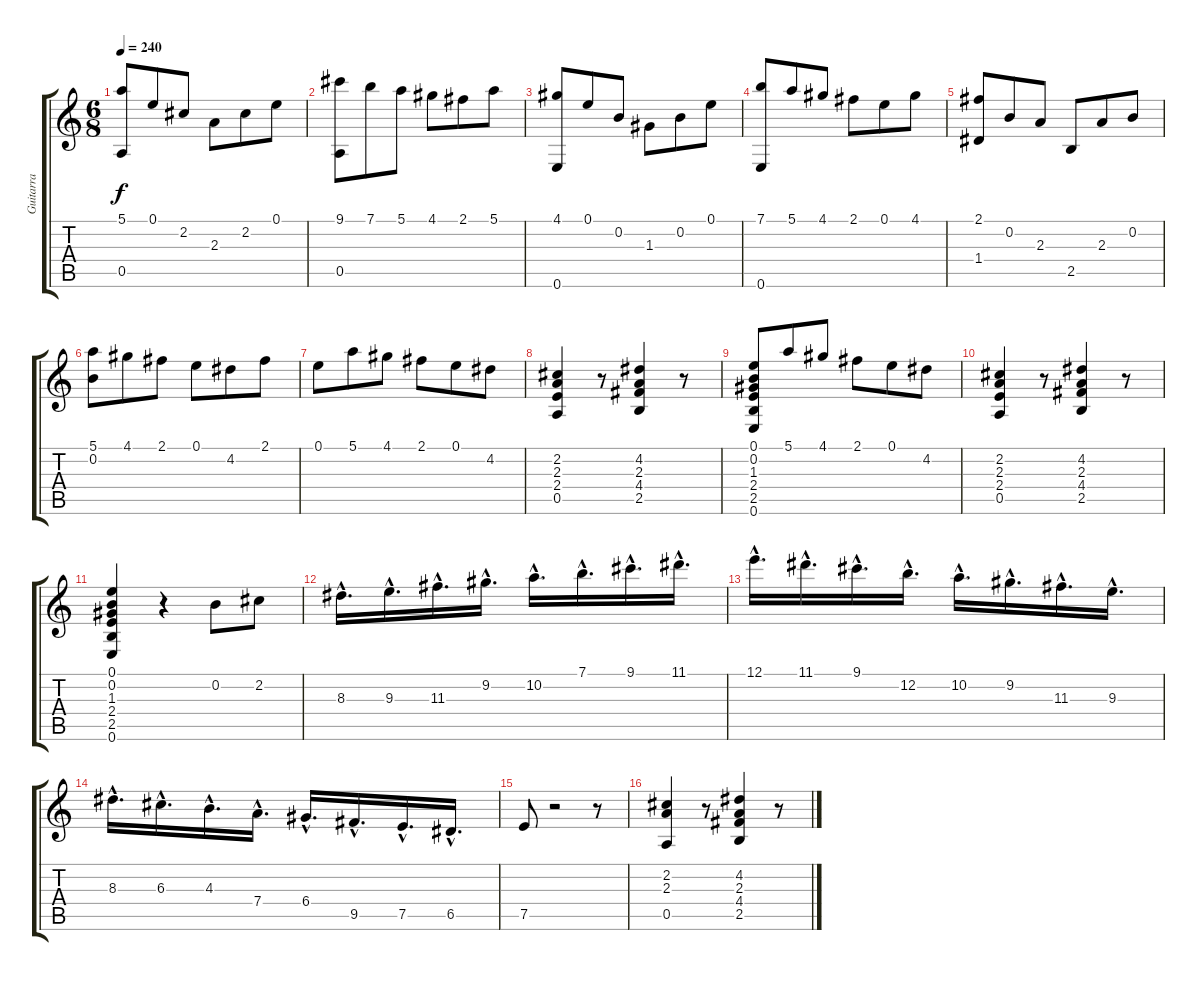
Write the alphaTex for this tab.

\track ("Guitarra       " "Guitarra  ") {instrument acousticguitarnylon}
\staff {score tabs}
\tuning (E4 B3 G3 D3 A2 E2) {hide}
\ts (6 8)
\tempo 240
\clef g2
\ks c
(5.1 0.5).8{dy f} 0.1.8 2.2.8 2.3.8 2.2.8 0.1.8 |
(9.1 0.5).8 7.1.8 5.1.8 4.1.8 2.1.8 5.1.8 |
(4.1 0.6).8 0.1.8 0.2.8 1.3.8 0.2.8 0.1.8 |
(7.1 0.6).8 5.1.8 4.1.8 2.1.8 0.1.8 4.1.8 |
(2.1 1.4).8 0.2.8 2.3.8 2.5.8 2.3.8 0.2.8 |
(5.1 0.2).8 4.1.8 2.1.8 0.1.8 4.2.8 2.1.8 |
0.1.8 5.1.8 4.1.8 2.1.8 0.1.8 4.2.8 |
(2.2 2.3 2.4 0.5).4 r.8 (4.2 2.3 4.4 2.5).4 r.8 |
(0.1 0.2 1.3 2.4 2.5 0.6).8 5.1.8 4.1.8 2.1.8 0.1.8 4.2.8 |
(2.2 2.3 2.4 0.5).4 r.8 (4.2 2.3 4.4 2.5).4 r.8 |
(0.1 0.2 1.3 2.4 2.5 0.6).4 r.4 0.2.8 2.2.8 |
8.3{hac}.16{d} 9.3{hac}.16{d} 11.3{hac}.16{d} 9.2{hac}.16{d} 10.2{hac}.16{d} 7.1{hac}.16{d} 9.1{hac}.16{d} 11.1{hac}.16{d} |
12.1{hac}.16{d} 11.1{hac}.16{d} 9.1{hac}.16{d} 12.2{hac}.16{d} 10.2{hac}.16{d} 9.2{hac}.16{d} 11.3{hac}.16{d} 9.3{hac}.16{d} |
8.3{hac}.16{d} 6.3{hac}.16{d} 4.3{hac}.16{d} 7.4{hac}.16{d} 6.4{hac}.16{d} 9.5{hac}.16{d} 7.5{hac}.16{d} 6.5{hac}.16{d} |
7.5.8 r.2 r.8 |
(2.2 2.3 0.5).4 r.8 (4.2 2.3 4.4 2.5).4 r.8
